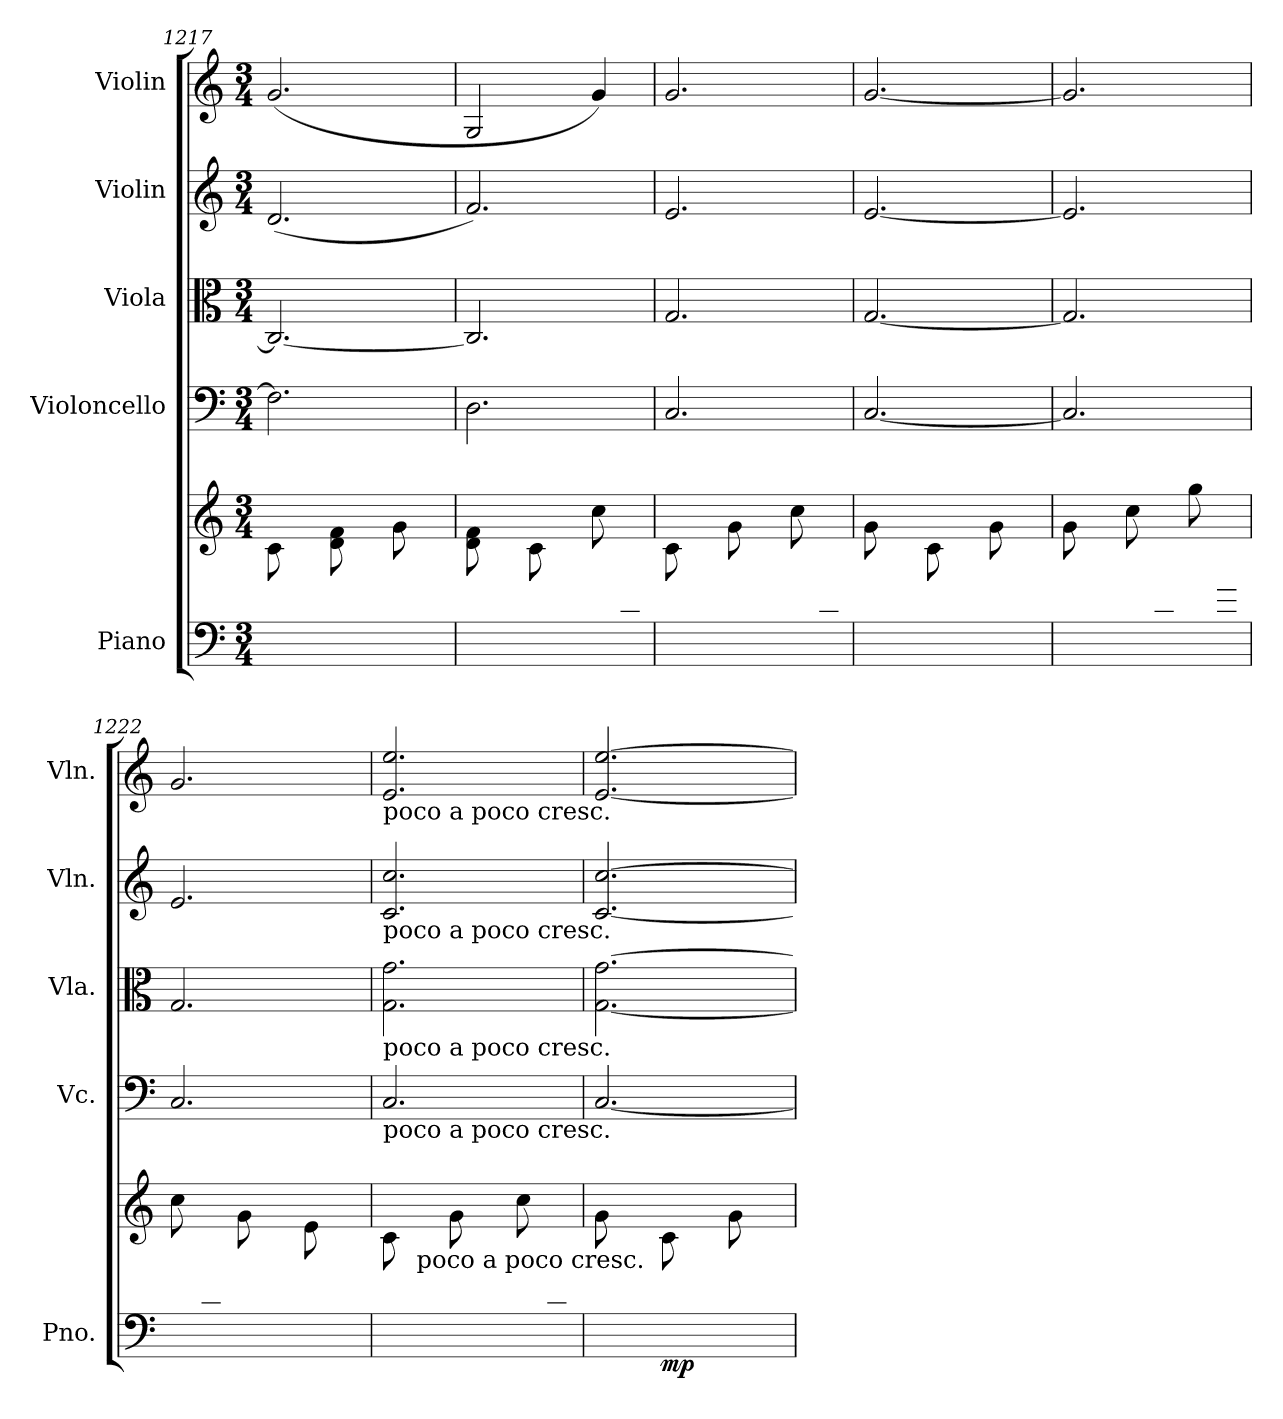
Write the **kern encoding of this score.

**kern	**kern	**dynam	**kern	**kern	**kern	**kern
*part5	*part5	*part5	*part4	*part3	*part2	*part1
*staff6	*staff5	*staff5/6	*staff4	*staff3	*staff2	*staff1
*I"Piano	*	*	*I"Violoncello	*I"Viola	*I"Violin	*I"Violin
*I'Pno.	*	*	*I'Vc.	*I'Vla.	*I'Vln.	*I'Vln.
*clefF4	*clefG2	*	*clefF4	*clefC3	*clefG2	*clefG2
*k[]	*k[]	*	*k[]	*k[]	*k[]	*k[]
*M3/4	*M3/4	*	*M3/4	*M3/4	*M3/4	*M3/4
=1217	=1217	=1217	=1217	=1217	=1217	=1217
*^	*	*	*	*	*	*
8ryy	4ryy	8c\L	.	2.F\]	2.C/_	(2.d/	(2.g/
8C/	.	8ryy	.	.	.	.	.
8ryy	2ryy	8d\ 8f\	.	.	.	.	.
8D/ 8F/	.	8ryy	.	.	.	.	.
8ryy	.	8g\	.	.	.	.	.
8G/J	.	8ryy	.	.	.	.	.
=1218	=1218	=1218	=1218	=1218	=1218	=1218	=1218
8ryy	4ryy	8d\ 8f\L	.	2.D\	2.C/]	2.f/)	2G/
8D/ 8F/	.	8ryy	.	.	.	.	.
8ryy	2ryy	8c\	.	.	.	.	.
8C/	.	8ryy	.	.	.	.	.
8ryy	.	8cc\	.	.	.	.	4g/)
8c/J	.	8ryy	.	.	.	.	.
=1219	=1219	=1219	=1219	=1219	=1219	=1219	=1219
8ryy	4ryy	8c\L	.	2.C/	2.G/	2.e/	2.g/
8C/	.	8ryy	.	.	.	.	.
8ryy	2ryy	8g\	.	.	.	.	.
8G/	.	8ryy	.	.	.	.	.
8ryy	.	8cc\	.	.	.	.	.
8c/J	.	8ryy	.	.	.	.	.
=1220	=1220	=1220	=1220	=1220	=1220	=1220	=1220
8ryy	4ryy	8g\L	.	[2.C/	[2.G/	[2.e/	[2.g/
8G/	.	8ryy	.	.	.	.	.
8ryy	2ryy	8c\	.	.	.	.	.
8C/	.	8ryy	.	.	.	.	.
8ryy	.	8g\	.	.	.	.	.
8G/J	.	8ryy	.	.	.	.	.
=1221	=1221	=1221	=1221	=1221	=1221	=1221	=1221
8ryy	4ryy	8g\L	.	2.C/]	2.G/]	2.e/]	2.g/]
8G/	.	8ryy	.	.	.	.	.
8ryy	2ryy	8cc\	.	.	.	.	.
8c/	.	8ryy	.	.	.	.	.
8ryy	.	8gg\	.	.	.	.	.
8g/J	.	8ryy	.	.	.	.	.
!!LO:LB:g=z
=1222	=1222	=1222	=1222	=1222	=1222	=1222	=1222
8ryy	4ryy	8cc\L	.	2.C/	2.G/	2.e/	2.g/
8c/	.	8ryy	.	.	.	.	.
8ryy	2ryy	8g\	.	.	.	.	.
8G/	.	8ryy	.	.	.	.	.
8ryy	.	8e\	.	.	.	.	.
8E/J	.	8ryy	.	.	.	.	.
=1223	=1223	=1223	=1223	=1223	=1223	=1223	=1223
!	!	!	!	!	!	!	!LO:TX:b:t=poco a poco cresc.
!	!	!	!	!	!	!LO:TX:b:t=poco a poco cresc.	!
!	!	!	!	!	!LO:TX:b:t=poco a poco cresc.	!	!
!	!	!	!	!LO:TX:b:t=poco a poco cresc.	!	!	!
8ryy	4ryy	8c\L	.	2.C/	2.G\ 2.g\	2.c/ 2.cc/	2.e/ 2.ee/
!	!	!LO:TX:b:t=poco a poco cresc.	!	!	!	!	!
8C/	.	8ryy	.	.	.	.	.
8ryy	2ryy	8g\	.	.	.	.	.
8G/	.	8ryy	.	.	.	.	.
8ryy	.	8cc\	.	.	.	.	.
8c/J	.	8ryy	.	.	.	.	.
=1224	=1224	=1224	=1224	=1224	=1224	=1224	=1224
8ryy	4ryy	8g\L	.	[2.C/	[2.G\ [2.g\	[2.c/ [2.cc/	[2.e/ [2.ee/
8G/	.	8ryy	.	.	.	.	.
!	!	!	!LO:DY:b=2	!	!	!	!
8ryy	2ryy	8c\	mp	.	.	.	.
8C/	.	8ryy	.	.	.	.	.
8ryy	.	8g\	.	.	.	.	.
8G/J	.	8ryy	.	.	.	.	.
*v	*v	*	*	*	*	*	*
=	=	=	=	=	=	=
*-	*-	*-	*-	*-	*-	*-
